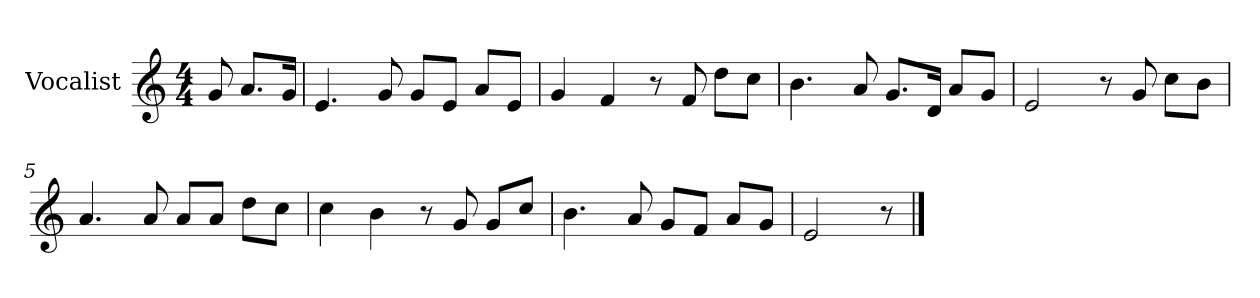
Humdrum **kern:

**kern
*part1
*staff1
*I"Vocalist
*k[]
*C:
*M4/4
=
8g
8.aL
16gJk
=1
4.e
8g
8gL
8eJ
8aL
8eJ
=2
4g
4f
8r
8f
8ddL
8ccJ
=3
4.b
8a
8.gL
16dJk
8aL
8gJ
=4
2e
8r
8g
8ccL
8bJ
=5
4.a
8a
8aL
8aJ
8ddL
8ccJ
=6
4cc
4b
8r
8g
8gL
8ccJ
=7
4.b
8a
8gL
8fJ
8aL
8gJ
=8
2e
8r
==
*-
